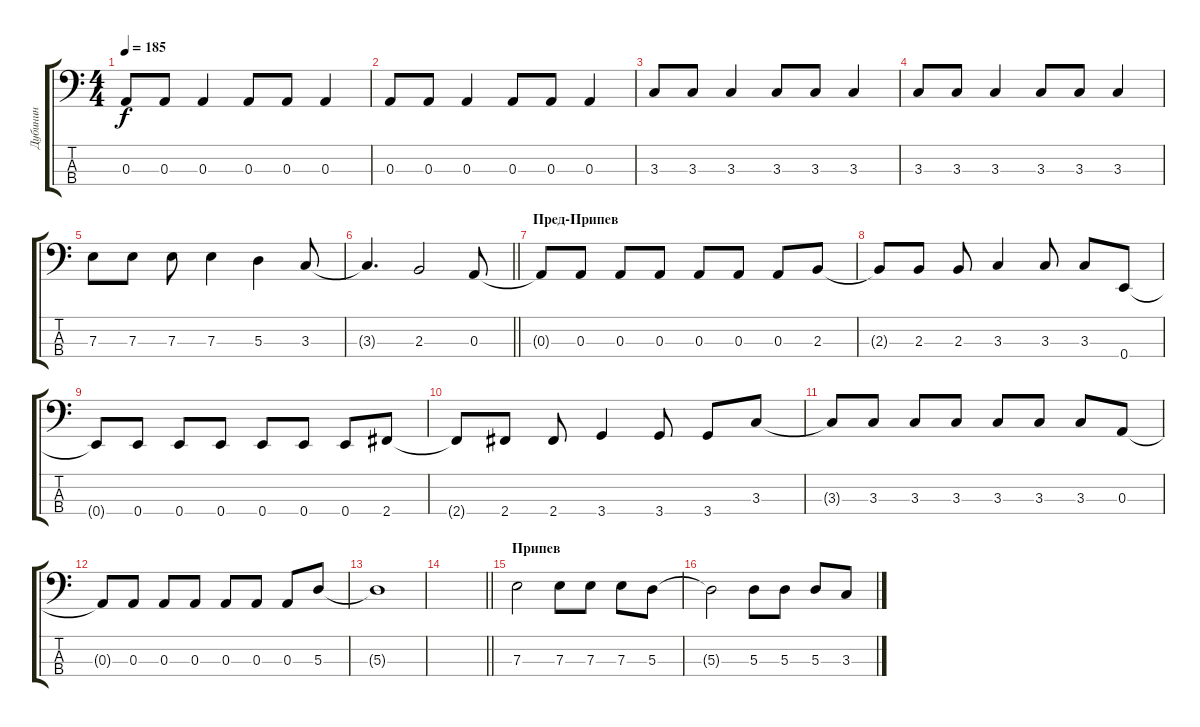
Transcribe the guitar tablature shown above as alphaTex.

\track ("Дубинин" "Дубинин") {instrument electricbassfinger}
\staff {score tabs}
\tuning (G2 D2 A1 E1) {hide}
\ts (4 4)
\tempo 185
\clef f4
\ks c
0.3.8{dy f} 0.3.8 0.3.4 0.3.8 0.3.8 0.3.4 |
0.3.8 0.3.8 0.3.4 0.3.8 0.3.8 0.3.4 |
3.3.8 3.3.8 3.3.4 3.3.8 3.3.8 3.3.4 |
3.3.8 3.3.8 3.3.4 3.3.8 3.3.8 3.3.4 |
7.3.8 7.3.8 7.3.8 7.3.4 5.3.4 3.3.8 |
\barLineRight lightlight
3.3{t}.4{d} 2.3.2 0.3.8 |
\section ("" "Пред-Припев")
0.3{t}.8 0.3.8 0.3.8 0.3.8 0.3.8 0.3.8 0.3.8 2.3.8 |
2.3{t}.8 2.3.8 2.3.8 3.3.4 3.3.8 3.3.8 0.4.8 |
0.4{t}.8 0.4.8 0.4.8 0.4.8 0.4.8 0.4.8 0.4.8 2.4.8 |
2.4{t}.8 2.4.8 2.4.8 3.4.4 3.4.8 3.4.8 3.3.8 |
3.3{t}.8 3.3.8 3.3.8 3.3.8 3.3.8 3.3.8 3.3.8 0.3.8 |
0.3{t}.8 0.3.8 0.3.8 0.3.8 0.3.8 0.3.8 0.3.8 5.3.8 |
5.3{t}.1 |
\barLineRight lightlight
|
\section ("" "Припев")
7.3.2 7.3.8 7.3.8 7.3.8 5.3.8 |
5.3{t}.2 5.3.8 5.3.8 5.3.8 3.3.8
